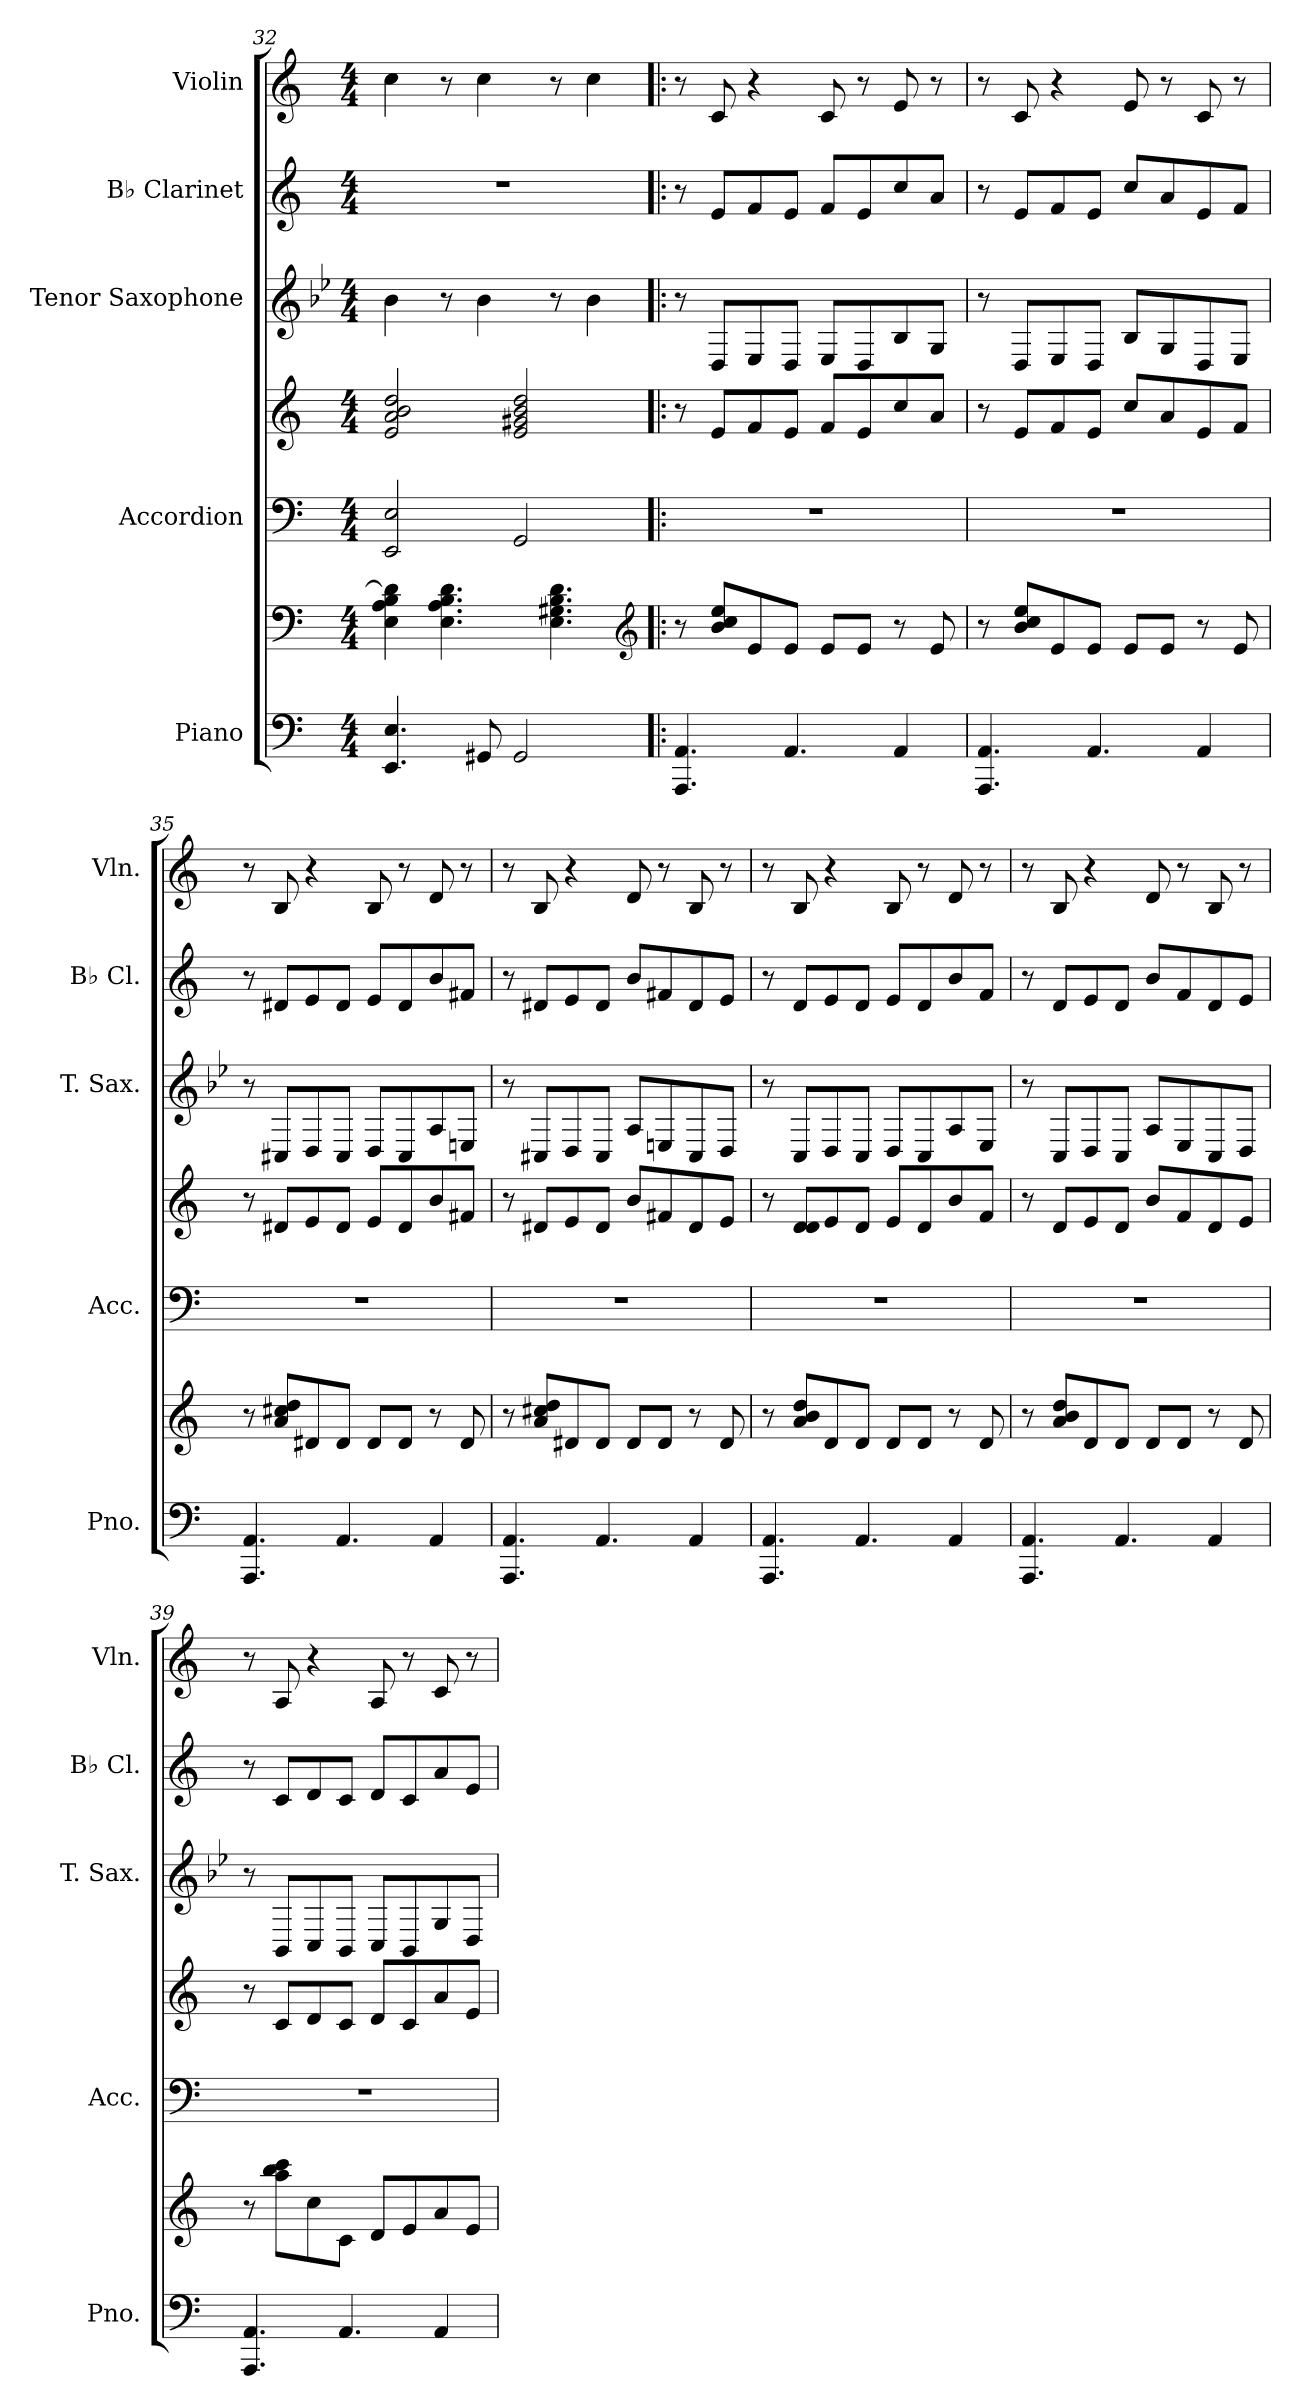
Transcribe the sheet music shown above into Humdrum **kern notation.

**kern	**kern	**kern	**kern	**kern	**kern	**kern
*part5	*part5	*part4	*part4	*part3	*part2	*part1
*staff7	*staff6	*staff5	*staff4	*staff3	*staff2	*staff1
*I"Piano	*	*I"Accordion	*	*I"Tenor Saxophone	*I"B♭ Clarinet	*I"Violin
*I'Pno.	*	*I'Acc.	*	*I'T. Sax.	*I'B♭ Cl.	*I'Vln.
*clefF4	*clefF4	*clefF4	*clefG2	*clefG2	*clefG2	*clefG2
*	*	*	*	*ITrd8c14	*ITrd1c2	*
*k[]	*k[]	*k[]	*k[]	*k[b-e-]	*k[b-e-]	*k[]
*C:	*C:	*C:	*C:	*B-:	*B-:	*C:
*M4/4	*M4/4	*M4/4	*M4/4	*M4/4	*M4/4	*M4/4
=32	=32	=32	=32	=32	=32	=32
4.EE/ 4.E/	4E\ 4A\ 4B\ 4d\]	2EE/ 2E/	2e/ 2a/ 2b/ 2dd/	4B-\	1r	4cc\
.	4.E\ 4.A\ 4.B\ 4.d\	.	.	8r	.	8r
8GG#X/	.	.	.	4B-\	.	4cc\
2GG#/	.	2GG/	2e/ 2g#X/ 2b/ 2dd/	.	.	.
.	4.E\ 4.G#X\ 4.B\ 4.d\	.	.	8r	.	8r
.	.	.	.	4B-\	.	4cc\
*	*clefG2	*	*	*	*	*
=33!|:	=33!|:	=33!|:	=33!|:	=33!|:	=33!|:	=33!|:
4.AAA/ 4.AA/	8r	1r	8r	8r	8r	8r
.	8b/ 8cc/ 8ee/L	.	8e/L	8DD/L	8d/L	8c/
.	8e/	.	8f/	8EE-/	8e-/	4r
4.AA/	8e/J	.	8e/J	8DD/J	8d/J	.
.	8e/L	.	8f/L	8EE-/L	8e-/L	8c/
.	8e/J	.	8e/	8DD/	8d/	8r
4AA/	8r	.	8cc/	8BB-/	8b-/	8e/
.	8e/	.	8a/J	8GG/J	8g/J	8r
!!LO:PB:g=z
=34	=34	=34	=34	=34	=34	=34
4.AAA/ 4.AA/	8r	1r	8r	8r	8r	8r
.	8b/ 8cc/ 8ee/L	.	8e/L	8DD/L	8d/L	8c/
.	8e/	.	8f/	8EE-/	8e-/	4r
4.AA/	8e/J	.	8e/J	8DD/J	8d/J	.
.	8e/L	.	8cc/L	8BB-/L	8b-/L	8e/
.	8e/J	.	8a/	8GG/	8g/	8r
4AA/	8r	.	8e/	8DD/	8d/	8c/
.	8e/	.	8f/J	8EE-/J	8e-/J	8r
=35	=35	=35	=35	=35	=35	=35
4.AAA/ 4.AA/	8r	1r	8r	8r	8r	8r
.	8a/ 8cc#X/ 8dd/L	.	8d#X/L	8CC#X/L	8c#X/L	8B/
.	8d#X/	.	8e/	8DD/	8d/	4r
4.AA/	8d#/J	.	8d#/J	8CC#/J	8c#/J	.
.	8d#/L	.	8e/L	8DD/L	8d/L	8B/
.	8d#/J	.	8d#/	8CC#/	8c#/	8r
4AA/	8r	.	8b/	8AA/	8a/	8d/
.	8d#/	.	8f#X/J	8EEn/J	8en/J	8r
=36	=36	=36	=36	=36	=36	=36
4.AAA/ 4.AA/	8r	1r	8r	8r	8r	8r
.	8a/ 8cc#X/ 8dd/L	.	8d#X/L	8CC#X/L	8c#X/L	8B/
.	8d#X/	.	8e/	8DD/	8d/	4r
4.AA/	8d#/J	.	8d#/J	8CC#/J	8c#/J	.
.	8d#/L	.	8b/L	8AA/L	8a/L	8d/
.	8d#/J	.	8f#X/	8EEn/	8en/	8r
4AA/	8r	.	8d#/	8CC#/	8c#/	8B/
.	8d#/	.	8e/J	8DD/J	8d/J	8r
!!LO:PB:g=z
=37	=37	=37	=37	=37	=37	=37
4.AAA/ 4.AA/	8r	1r	8r	8r	8r	8r
.	8a/ 8b/ 8dd/L	.	8d/ 8d/L	8CC/L	8c/L	8B/
.	8d/	.	8e/	8DD/	8d/	4r
4.AA/	8d/J	.	8d/J	8CC/J	8c/J	.
.	8d/L	.	8e/L	8DD/L	8d/L	8B/
.	8d/J	.	8d/	8CC/	8c/	8r
4AA/	8r	.	8b/	8AA/	8a/	8d/
.	8d/	.	8f/J	8EE-/J	8e-/J	8r
=38	=38	=38	=38	=38	=38	=38
4.AAA/ 4.AA/	8r	1r	8r	8r	8r	8r
.	8a/ 8b/ 8dd/L	.	8d/L	8CC/L	8c/L	8B/
.	8d/	.	8e/	8DD/	8d/	4r
4.AA/	8d/J	.	8d/J	8CC/J	8c/J	.
.	8d/L	.	8b/L	8AA/L	8a/L	8d/
.	8d/J	.	8f/	8EE-/	8e-/	8r
4AA/	8r	.	8d/	8CC/	8c/	8B/
.	8d/	.	8e/J	8DD/J	8d/J	8r
=39	=39	=39	=39	=39	=39	=39
4.AAA/ 4.AA/	8r	1r	8r	8r	8r	8r
.	8aa\ 8bb\ 8ccc\L	.	8c/L	8BBB-/L	8B-/L	8A/
.	8cc\	.	8d/	8CC/	8c/	4r
4.AA/	8c\J	.	8c/J	8BBB-/J	8B-/J	.
.	8d/L	.	8d/L	8CC/L	8c/L	8A/
.	8e/	.	8c/	8BBB-/	8B-/	8r
4AA/	8a/	.	8a/	8GG/	8g/	8c/
.	8e/J	.	8e/J	8DD/J	8d/J	8r
=	=	=	=	=	=	=
*-	*-	*-	*-	*-	*-	*-
